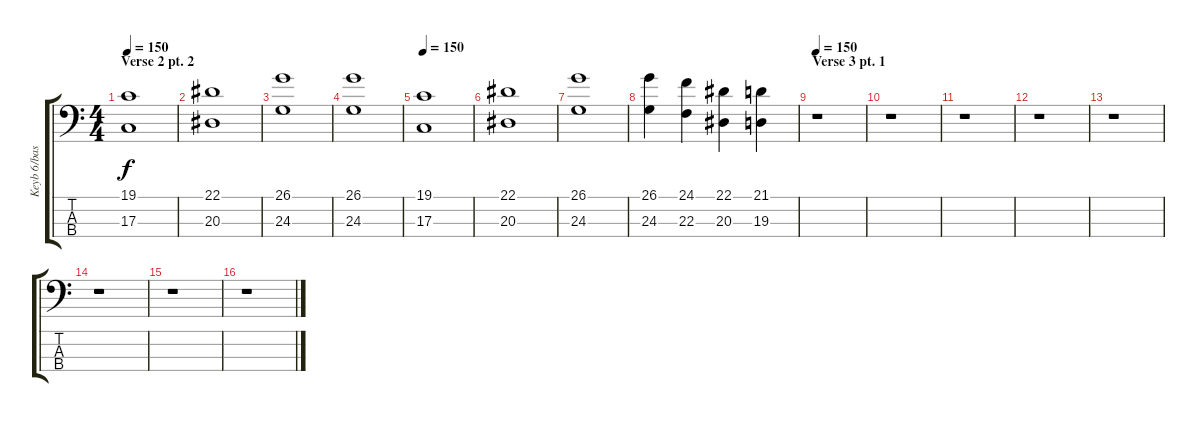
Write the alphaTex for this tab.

\track ("Keyb 6/bass" "Keyb 6/bas") {instrument timpani}
\staff {score tabs}
\tuning (F2 C2 G1 C1) {hide}
\ts (4 4)
\section ("" "Verse 2 pt. 2")
\tempo 150
\clef f4
\ks c
(19.1 17.3).1{dy f volume 9 instrument pad2warm} |
(22.1 20.3).1 |
(26.1 24.3).1 |
(26.1 24.3).1 |
\tempo 150
(19.1 17.3).1 |
(22.1 20.3).1 |
(26.1 24.3).1 |
(26.1 24.3).4 (24.1 22.3).4 (22.1 20.3).4 (21.1 19.3).4 |
\section ("" "Verse 3 pt. 1")
\tempo 150
r.1 |
r.1 |
r.1 |
r.1 |
r.1 |
r.1 |
r.1 |
r.1
